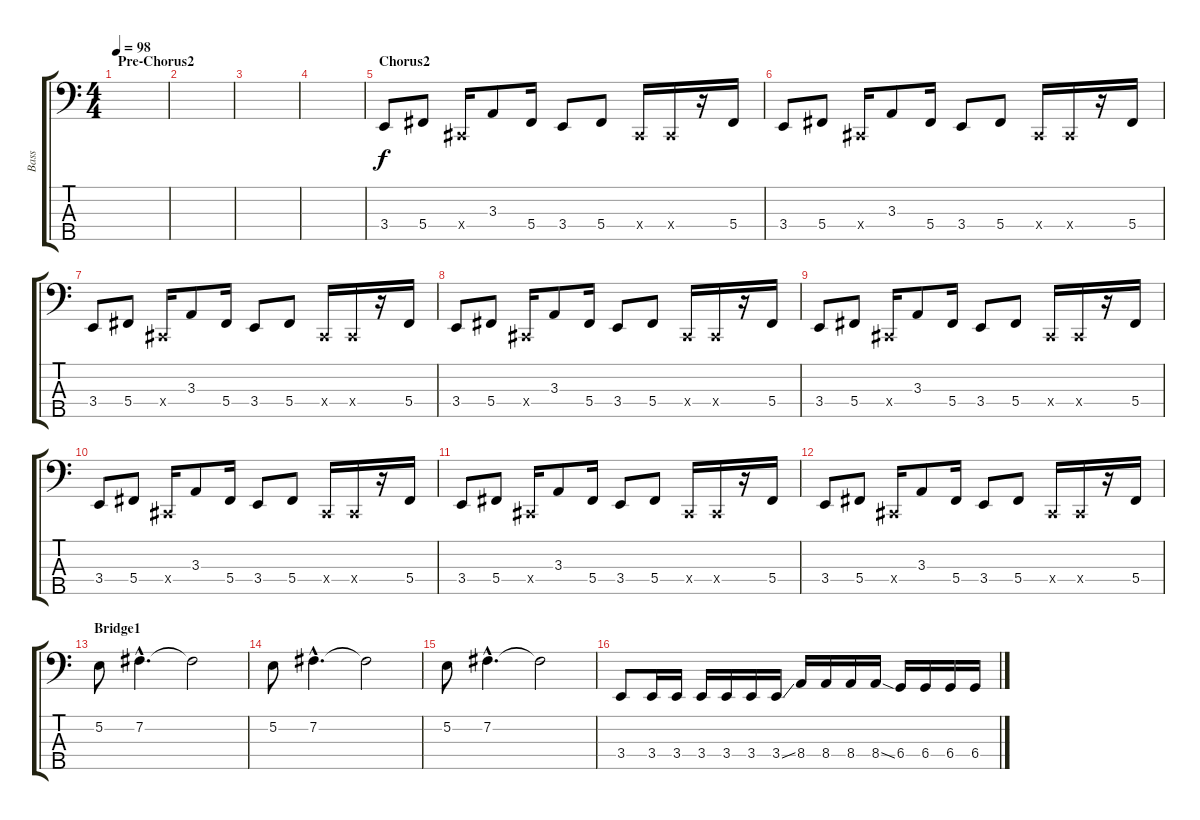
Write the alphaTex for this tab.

\track ("Bass" "Bass") {instrument electricbassfinger}
\staff {score tabs}
\tuning (E2 B1 Gb1 Db1 Bb0) {hide}
\ts (4 4)
\section ("" "Pre-Chorus2")
\tempo 98
\clef f4
\ks c
|
|
|
|
\section ("" "Chorus2")
3.4.8 5.4.8 0.4{x}.16 3.3.8 5.4.16 3.4.8 5.4.8 0.4{x}.16 0.4{x}.16 r.16 5.4.16 |
3.4.8 5.4.8 0.4{x}.16 3.3.8 5.4.16 3.4.8 5.4.8 0.4{x}.16 0.4{x}.16 r.16 5.4.16 |
3.4.8 5.4.8 0.4{x}.16 3.3.8 5.4.16 3.4.8 5.4.8 0.4{x}.16 0.4{x}.16 r.16 5.4.16 |
3.4.8 5.4.8 0.4{x}.16 3.3.8 5.4.16 3.4.8 5.4.8 0.4{x}.16 0.4{x}.16 r.16 5.4.16 |
3.4.8 5.4.8 0.4{x}.16 3.3.8 5.4.16 3.4.8 5.4.8 0.4{x}.16 0.4{x}.16 r.16 5.4.16 |
3.4.8 5.4.8 0.4{x}.16 3.3.8 5.4.16 3.4.8 5.4.8 0.4{x}.16 0.4{x}.16 r.16 5.4.16 |
3.4.8 5.4.8 0.4{x}.16 3.3.8 5.4.16 3.4.8 5.4.8 0.4{x}.16 0.4{x}.16 r.16 5.4.16 |
3.4.8 5.4.8 0.4{x}.16 3.3.8 5.4.16 3.4.8 5.4.8 0.4{x}.16 0.4{x}.16 r.16 5.4.16 |
\section ("" "Bridge1")
5.2.8 7.2{hac}.4{d} 7.2{t}.2 |
5.2.8 7.2{hac}.4{d} 7.2{t}.2 |
5.2.8 7.2{hac}.4{d} 7.2{t}.2 |
3.4.8 3.4.16 3.4.16 3.4.16 3.4.16 3.4.16 3.4{ss}.16 8.4.16 8.4.16 8.4.16 8.4{ss}.16 6.4.16 6.4.16 6.4.16 6.4.16
